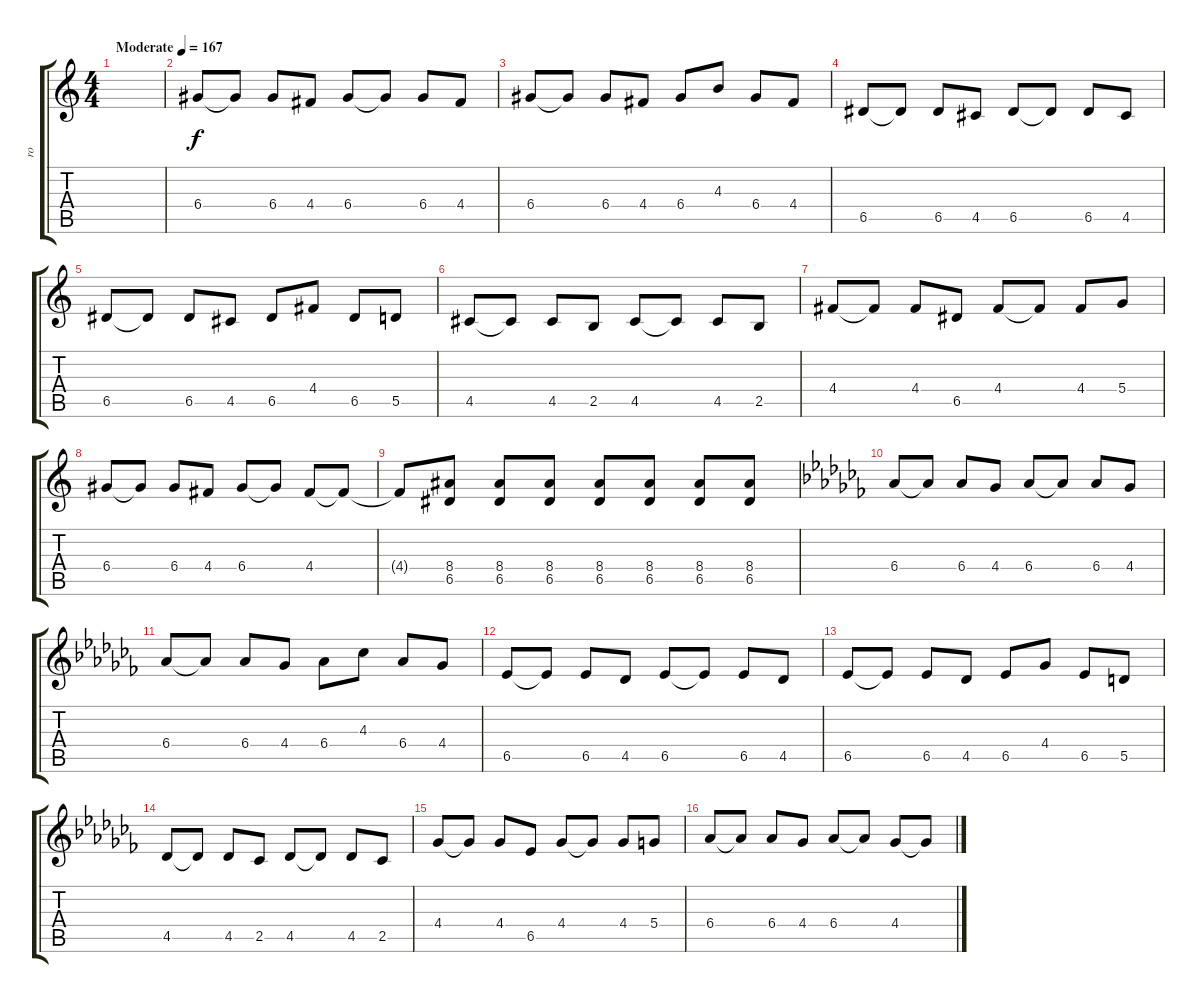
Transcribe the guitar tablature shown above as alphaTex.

\track ("ro" "ro") {instrument distortionguitar}
\staff {score tabs}
\tuning (E4 B3 G3 D3 A2 E2) {hide}
\ts (4 4)
\tempo (167 "Moderate")
\clef g2
\ks c
|
6.4.8 6.4{t}.8 6.4.8 4.4.8 6.4.8 6.4{t}.8 6.4.8 4.4.8 |
6.4.8 6.4{t}.8 6.4.8 4.4.8 6.4.8 4.3.8 6.4.8 4.4.8 |
6.5.8 6.5{t}.8 6.5.8 4.5.8 6.5.8 6.5{t}.8 6.5.8 4.5.8 |
6.5.8 6.5{t}.8 6.5.8 4.5.8 6.5.8 4.4.8 6.5.8 5.5.8 |
4.5.8 4.5{t}.8 4.5.8 2.5.8 4.5.8 4.5{t}.8 4.5.8 2.5.8 |
4.4.8 4.4{t}.8 4.4.8 6.5.8 4.4.8 4.4{t}.8 4.4.8 5.4.8 |
6.4.8 6.4{t}.8 6.4.8 4.4.8 6.4.8 6.4{t}.8 4.4.8 4.4{t}.8 |
4.4{t}.8 (8.4 6.5).8 (8.4 6.5).8 (8.4 6.5).8 (8.4 6.5).8 (8.4 6.5).8 (8.4 6.5).8 (8.4 6.5).8 |
\ks abminor
6.4.8 6.4{t}.8 6.4.8 4.4.8 6.4.8 6.4{t}.8 6.4.8 4.4.8 |
6.4.8 6.4{t}.8 6.4.8 4.4.8 6.4.8 4.3.8 6.4.8 4.4.8 |
6.5.8 6.5{t}.8 6.5.8 4.5.8 6.5.8 6.5{t}.8 6.5.8 4.5.8 |
6.5.8 6.5{t}.8 6.5.8 4.5.8 6.5.8 4.4.8 6.5.8 5.5.8 |
4.5.8 4.5{t}.8 4.5.8 2.5.8 4.5.8 4.5{t}.8 4.5.8 2.5.8 |
4.4.8 4.4{t}.8 4.4.8 6.5.8 4.4.8 4.4{t}.8 4.4.8 5.4.8 |
6.4.8 6.4{t}.8 6.4.8 4.4.8 6.4.8 6.4{t}.8 4.4.8 4.4{t}.8
